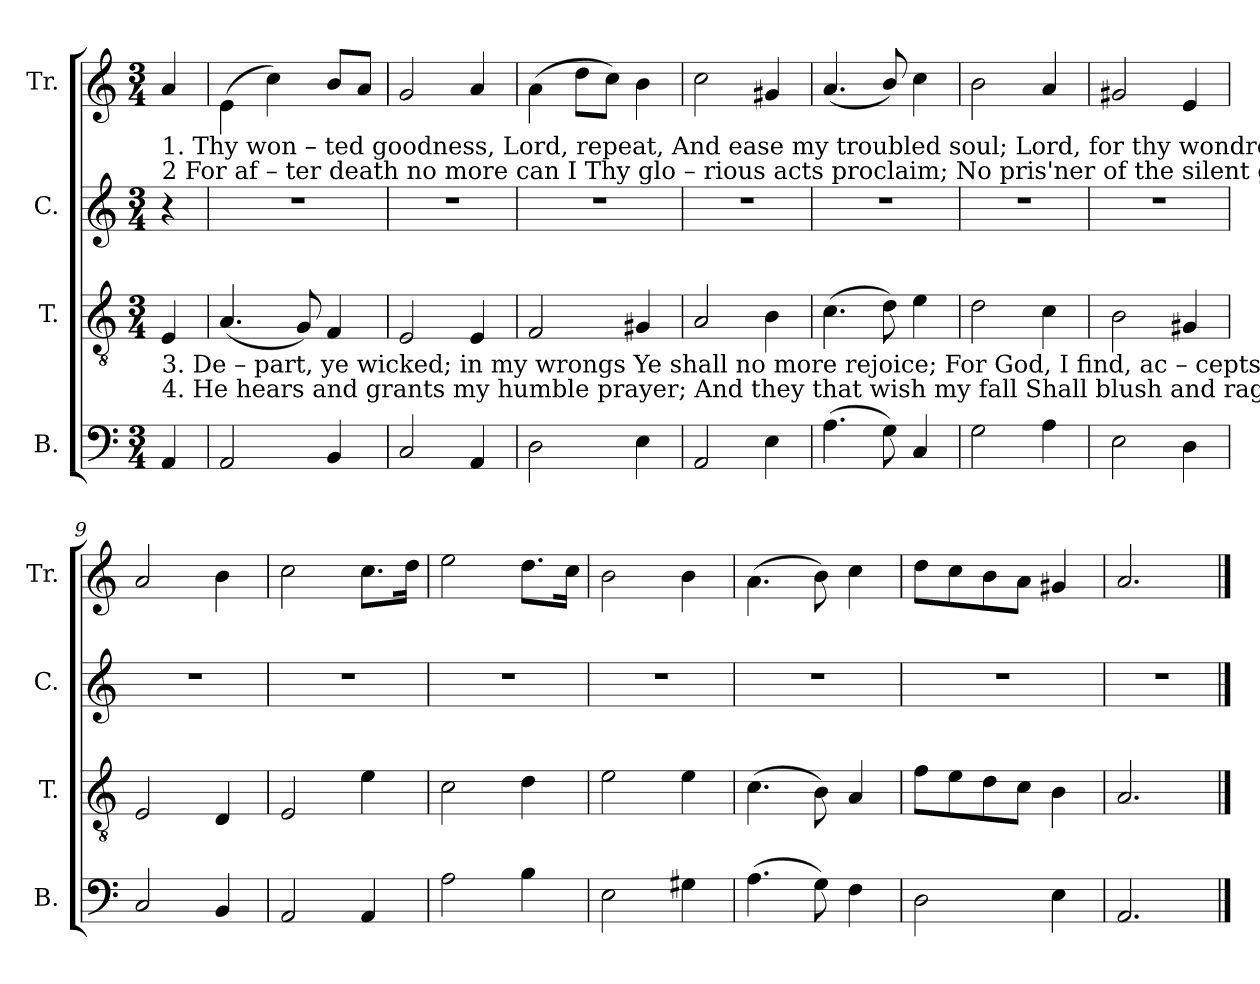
**kern	**kern	**kern	**kern
*part4	*part3	*part2	*part1
*staff4	*staff3	*staff2	*staff1
*I"B.	*I"T.	*I"C.	*I"Tr.
*I'B.	*I'T.	*I'C.	*I'Tr.
*clefF4	*clefGv2	*clefG2	*clefG2
*k[]	*k[]	*k[]	*k[]
*M3/4	*M3/4	*M3/4	*M3/4
*MM70	*MM70	*MM70	*MM70
=1	=1	=1	=1
!	!	!	!LO:TX:b:t=1. Thy won   –   ted   goodness,  Lord,   repeat,   And  ease    my  troubled soul;  Lord, for thy  wondrous  mercy's   sake   Vouchsafe   to    make          me   whole.
!	!	!	!LO:TX:b:t=2  For af      –    ter   death  no   more   can   I    Thy   glo – rious acts proclaim;   No  pris'ner   of    the     silent    grave   Can  mag – ni – fy              thy   name.
!	!LO:TX:b:t=3. De – part,      ye      wicked;   in     my wrongs  Ye   shall    no  more  rejoice;  For  God,  I  find,  ac – cepts  my  tears,  And  listens       to              my  voice.	!	!
!	!LO:TX:b:t=4. He   hears     and  grants  my  humble  prayer;  And  they  that  wish  my  fall  Shall blush and rage  to    see  that  God   Pro – tects  me  from          them   all.	!	!
4AA!/	4E!/	4r	4a!/
=2	=2	=2	=2
2AA!/	(<4.A!/	2.r	(>4e!\
.	.	.	4cc!\)
.	8G!/)	.	.
4BB!/	4F!/	.	8b!/L
.	.	.	8a!/J
=3	=3	=3	=3
2C!/	2E!/	2.r	2g!/
4AA!/	4E!/	.	4a!/
=4	=4	=4	=4
2D!\	2F!/	2.r	(>4a!\
.	.	.	8dd!\L
.	.	.	8cc!\J)
4E!\	4G#X!/	.	4b!\
=5	=5	=5	=5
2AA!/	2A!/	2.r	2cc!\
4E!\	4B!\	.	4g#X!/
=6	=6	=6	=6
(>4.A!\	(>4.c!\	2.r	(<4.a!/
8G!\)	8d!\)	.	8b!/)
4C!/	4e!\	.	4cc!\
=7	=7	=7	=7
2G!\	2d!\	2.r	2b!\
4A!\	4c!\	.	4a!/
=8	=8	=8	=8
2E!\	2B!\	2.r	2g#X!/
4D!\	4G#X!/	.	4e!/
=9	=9	=9	=9
2C!/	2E!/	2.r	2a!/
4BB!/	4D!/	.	4b!\
=10	=10	=10	=10
2AA!/	2E!/	2.r	2cc!\
4AA!/	4e!\	.	8.cc!\L
.	.	.	16dd!\Jk
=11	=11	=11	=11
2A!\	2c!\	2.r	2ee!\
4B!\	4d!\	.	8.dd!\L
.	.	.	16cc!\Jk
=12	=12	=12	=12
2E!\	2e!\	2.r	2b!\
4G#X!\	4e!\	.	4b!\
=13	=13	=13	=13
(>4.A!\	(>4.c!\	2.r	(>4.a!\
8G!\)	8B!\)	.	8b!\)
4F!\	4A!/	.	4cc!\
=14	=14	=14	=14
2D!\	8f!\L	2.r	8dd!\L
.	8e!\	.	8cc!\
.	8d!\	.	8b!\
.	8c!\J	.	8a!\J
4E!\	4B!\	.	4g#X!/
=15	=15	=15	=15
2.AA!/	2.A!/	2.r	2.a!/
==	==	==	==
*-	*-	*-	*-
